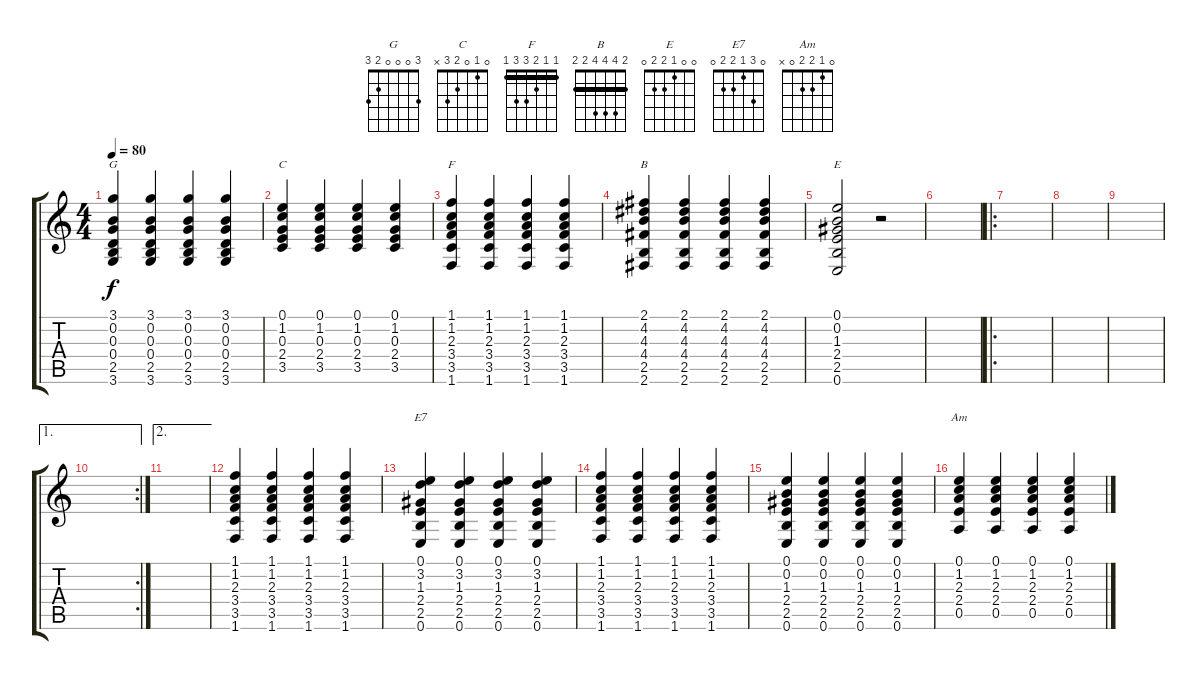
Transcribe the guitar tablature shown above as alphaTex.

\track "" {instrument acousticguitarsteel}
\staff {score tabs}
\tuning (E4 B3 G3 D3 A2 E2) {hide}
\chord ("G" 3 0 0 0 2 3)
\chord ("C" 0 1 0 2 3 x)
\chord ("F" 1 1 2 3 3 1) {barre 1}
\chord ("B" 2 4 4 4 2 2) {barre 2}
\chord ("E" 0 0 1 2 2 0)
\chord ("E7" 0 3 1 2 2 0)
\chord ("Am" 0 1 2 2 0 x)
\ts (4 4)
\tempo 80
\clef g2
\ks c
(3.1 0.2 0.3 0.4 2.5 3.6).4{ch "G" dy f} (3.1 0.2 0.3 0.4 2.5 3.6).4 (3.1 0.2 0.3 0.4 2.5 3.6).4 (3.1 0.2 0.3 0.4 2.5 3.6).4 |
(0.1 1.2 0.3 2.4 3.5).4{ch "C"} (0.1 1.2 0.3 2.4 3.5).4 (0.1 1.2 0.3 2.4 3.5).4 (0.1 1.2 0.3 2.4 3.5).4 |
(1.1 1.2 2.3 3.4 3.5 1.6).4{ch "F"} (1.1 1.2 2.3 3.4 3.5 1.6).4 (1.1 1.2 2.3 3.4 3.5 1.6).4 (1.1 1.2 2.3 3.4 3.5 1.6).4 |
(2.1 4.2 4.3 4.4 2.5 2.6).4{ch "B"} (2.1 4.2 4.3 4.4 2.5 2.6).4 (2.1 4.2 4.3 4.4 2.5 2.6).4 (2.1 4.2 4.3 4.4 2.5 2.6).4 |
(0.1 0.2 1.3 2.4 2.5 0.6).2{ch "E"} r.2 |
|
\ro
|
|
|
\ae 1
\rc 2
|
\ae 2
|
(1.1 1.2 2.3 3.4 3.5 1.6).4{volume 11 instrument acousticguitarsteel} (1.1 1.2 2.3 3.4 3.5 1.6).4{volume 10} (1.1 1.2 2.3 3.4 3.5 1.6).4 (1.1 1.2 2.3 3.4 3.5 1.6).4 |
(0.1 3.2 1.3 2.4 2.5 0.6).4{ch "E7"} (0.1 3.2 1.3 2.4 2.5 0.6).4 (0.1 3.2 1.3 2.4 2.5 0.6).4 (0.1 3.2 1.3 2.4 2.5 0.6).4 |
(1.1 1.2 2.3 3.4 3.5 1.6).4 (1.1 1.2 2.3 3.4 3.5 1.6).4 (1.1 1.2 2.3 3.4 3.5 1.6).4 (1.1 1.2 2.3 3.4 3.5 1.6).4 |
(0.1 0.2 1.3 2.4 2.5 0.6).4 (0.1 0.2 1.3 2.4 2.5 0.6).4 (0.1 0.2 1.3 2.4 2.5 0.6).4 (0.1 0.2 1.3 2.4 2.5 0.6).4 |
(0.1 1.2 2.3 2.4 0.5).4{ch "Am"} (0.1 1.2 2.3 2.4 0.5).4 (0.1 1.2 2.3 2.4 0.5).4 (0.1 1.2 2.3 2.4 0.5).4
